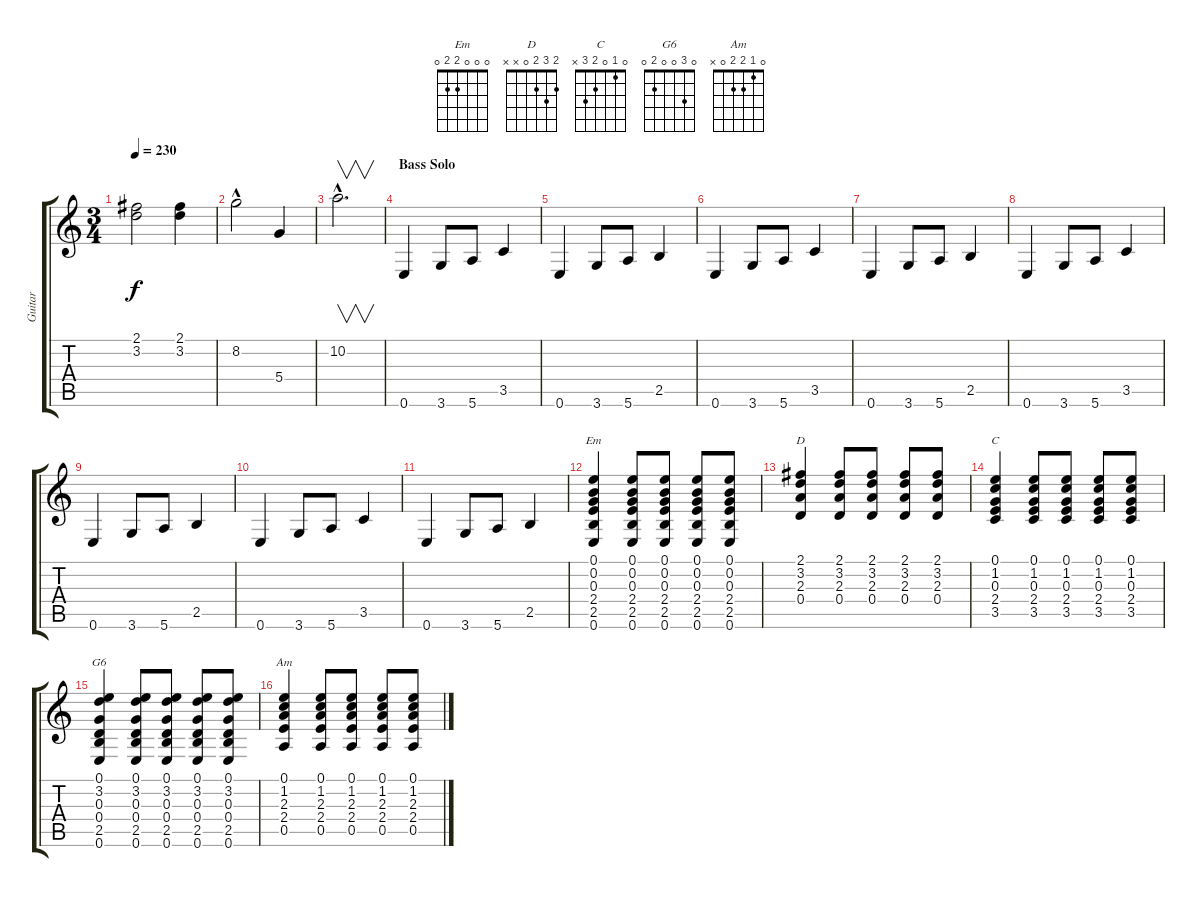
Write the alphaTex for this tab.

\track ("Guitar" "Guitar") {instrument acousticguitarnylon}
\staff {score tabs}
\tuning (E4 B3 G3 D3 A2 E2) {hide}
\chord ("Em" 0 0 0 2 2 0)
\chord ("D" 2 3 2 0 x x)
\chord ("C" 0 1 0 2 3 x)
\chord ("G6" 0 3 0 0 2 0)
\chord ("Am" 0 1 2 2 0 x)
\ts (3 4)
\tempo 230
\clef g2
\ks c
(2.1 3.2).2{dy f} (2.1 3.2).4 |
8.2{hac}.2 5.4.4 |
10.2{hac}.2{v d} |
\section ("" "Bass Solo")
0.6.4 3.6.8 5.6.8 3.5.4 |
0.6.4 3.6.8 5.6.8 2.5.4 |
0.6.4 3.6.8 5.6.8 3.5.4 |
0.6.4 3.6.8 5.6.8 2.5.4 |
0.6.4 3.6.8 5.6.8 3.5.4 |
0.6.4 3.6.8 5.6.8 2.5.4 |
0.6.4 3.6.8 5.6.8 3.5.4 |
0.6.4 3.6.8 5.6.8 2.5.4 |
(0.1 0.2 0.3 2.4 2.5 0.6).4{ch "Em"} (0.1 0.2 0.3 2.4 2.5 0.6).8 (0.1 0.2 0.3 2.4 2.5 0.6).8 (0.1 0.2 0.3 2.4 2.5 0.6).8 (0.1 0.2 0.3 2.4 2.5 0.6).8 |
(2.1 3.2 2.3 0.4).4{ch "D"} (2.1 3.2 2.3 0.4).8 (2.1 3.2 2.3 0.4).8 (2.1 3.2 2.3 0.4).8 (2.1 3.2 2.3 0.4).8 |
(0.1 1.2 0.3 2.4 3.5).4{ch "C"} (0.1 1.2 0.3 2.4 3.5).8 (0.1 1.2 0.3 2.4 3.5).8 (0.1 1.2 0.3 2.4 3.5).8 (0.1 1.2 0.3 2.4 3.5).8 |
(0.1 3.2 0.3 0.4 2.5 0.6).4{ch "G6"} (0.1 3.2 0.3 0.4 2.5 0.6).8 (0.1 3.2 0.3 0.4 2.5 0.6).8 (0.1 3.2 0.3 0.4 2.5 0.6).8 (0.1 3.2 0.3 0.4 2.5 0.6).8 |
(0.1 1.2 2.3 2.4 0.5).4{ch "Am"} (0.1 1.2 2.3 2.4 0.5).8 (0.1 1.2 2.3 2.4 0.5).8 (0.1 1.2 2.3 2.4 0.5).8 (0.1 1.2 2.3 2.4 0.5).8
